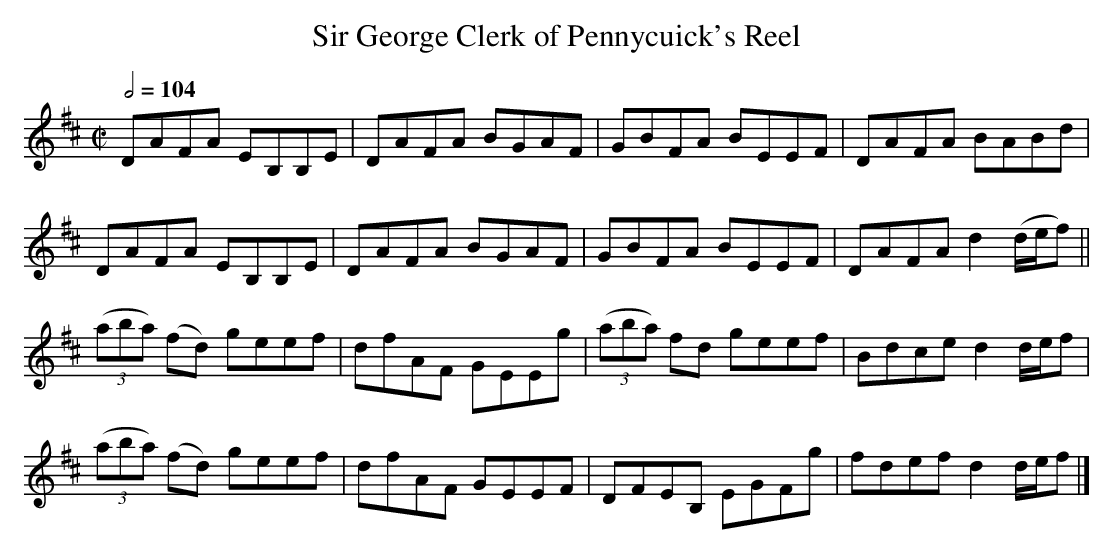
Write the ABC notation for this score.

X:1
T:Sir George Clerk of Pennycuick's Reel
M:C|
L:1/8
Q:1/2=104
K:D
   DAFA      EB,B,E|DAFA BGAF|   GBFA    BEEF|DAFA BABd      |
   DAFA      EB,B,E|DAFA BGAF|   GBFA    BEEF|DAFA d2(d/e/f)||
(3(aba) (fd) geef  |dfAF GEEg|(3(aba) fd geef|Bdce d2 d/e/f  |
(3(aba) (fd) geef  |dfAF GEEF|   DFEB,   EGFg|fdef d2 d/e/f |]
